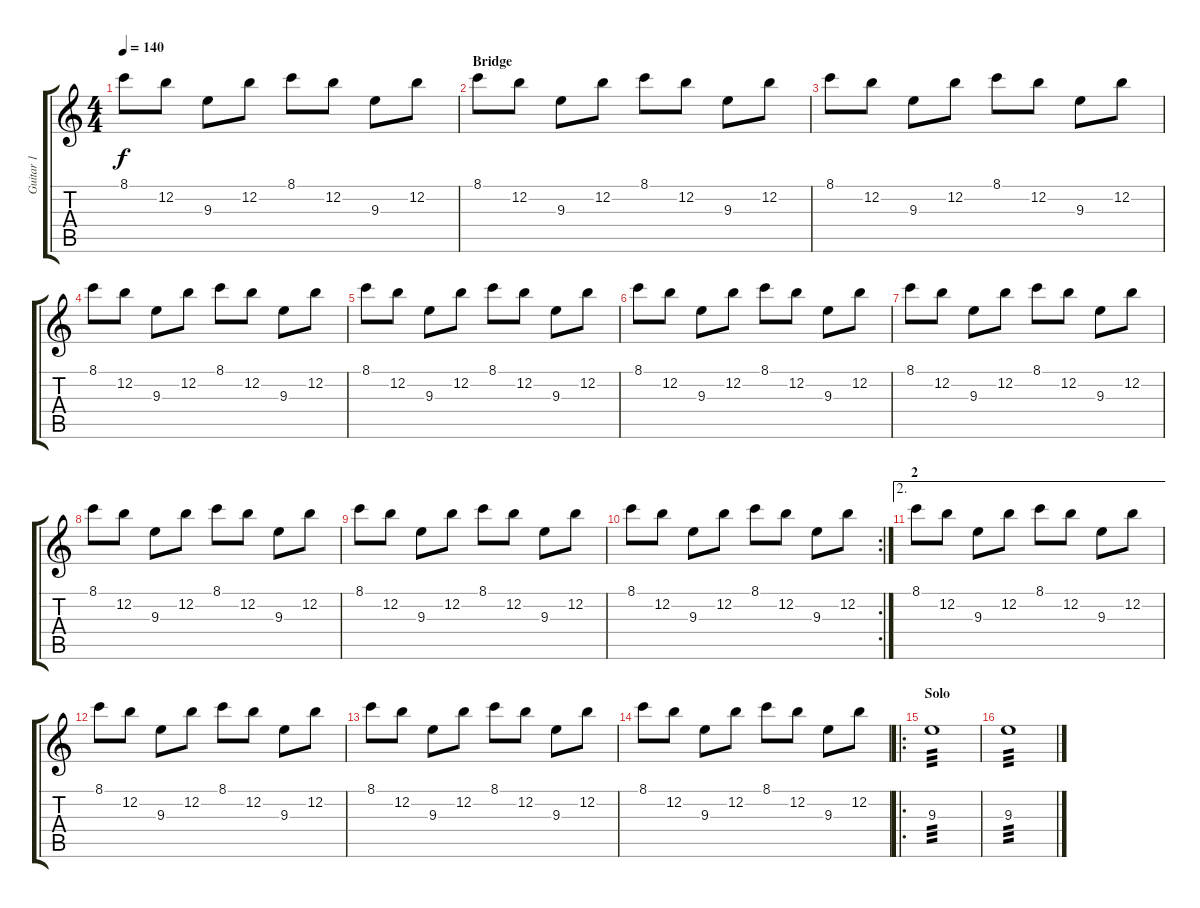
\track ("Guitar 1" "Guitar 1") {instrument acousticguitarnylon}
\staff {score tabs}
\tuning (E4 B3 G3 D3 A2 E2) {hide}
\ts (4 4)
\tempo 140
\clef g2
\ks c
8.1.8{dy f} 12.2.8 9.3.8 12.2.8 8.1.8 12.2.8 9.3.8 12.2.8 |
\section ("" "Bridge")
8.1.8 12.2.8 9.3.8 12.2.8 8.1.8 12.2.8 9.3.8 12.2.8 |
8.1.8{volume 9} 12.2.8 9.3.8 12.2.8 8.1.8 12.2.8 9.3.8 12.2.8 |
8.1.8 12.2.8 9.3.8 12.2.8 8.1.8 12.2.8 9.3.8 12.2.8 |
8.1.8 12.2.8 9.3.8 12.2.8 8.1.8 12.2.8 9.3.8 12.2.8 |
8.1.8 12.2.8 9.3.8 12.2.8 8.1.8 12.2.8 9.3.8 12.2.8 |
8.1.8 12.2.8 9.3.8 12.2.8 8.1.8 12.2.8 9.3.8 12.2.8 |
8.1.8 12.2.8 9.3.8 12.2.8 8.1.8 12.2.8 9.3.8 12.2.8 |
8.1.8 12.2.8 9.3.8 12.2.8 8.1.8 12.2.8 9.3.8 12.2.8 |
\rc 2
8.1.8{volume 13} 12.2.8 9.3.8 12.2.8 8.1.8 12.2.8 9.3.8 12.2.8 |
\ae 2
\section ("" "2")
8.1.8 12.2.8 9.3.8 12.2.8 8.1.8 12.2.8 9.3.8 12.2.8 |
8.1.8 12.2.8 9.3.8 12.2.8 8.1.8 12.2.8 9.3.8 12.2.8 |
8.1.8 12.2.8 9.3.8 12.2.8 8.1.8 12.2.8 9.3.8 12.2.8 |
8.1.8 12.2.8 9.3.8 12.2.8 8.1.8 12.2.8 9.3.8 12.2.8 |
\ro
\section ("" "Solo")
9.3.1{tp 3} |
9.3.1{tp 3}
